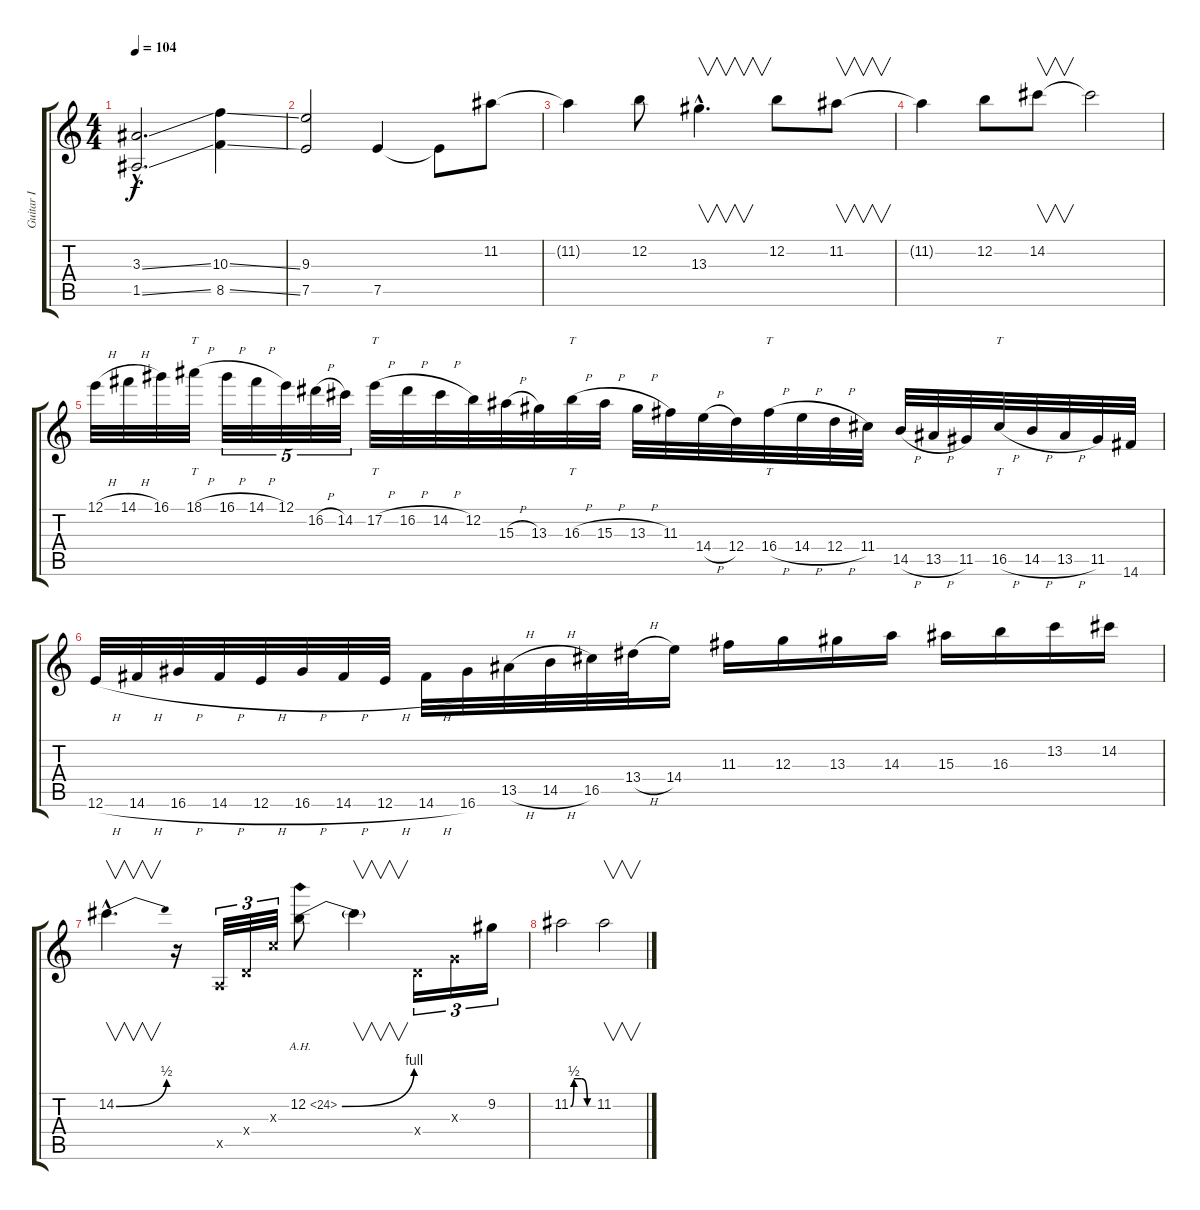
\track ("Guitar I" "Guitar I") {instrument overdrivenguitar}
\staff {score tabs}
\tuning (E4 B3 G3 D3 A2 E2) {hide}
\ts (4 4)
\tempo 104
\clef g2
\ks c
(3.3{ss hac} 1.5{ss hac}).2{d dy f} (10.3{ss} 8.5{ss}).4 |
(9.3 7.5).2 7.5.4 7.5{t}.8 11.2.8 |
11.2{t}.4 12.2.8 13.3{hac}.4{v d} 12.2.8 11.2.8{v} |
11.2{t}.4 12.2.8 14.2.8{v} 14.2{t}.2 |
12.1{h}.32 14.1{h}.32 16.1.32 18.1{h}.32{tt} 16.1{h}.32{tu (5 4)} 14.1{h}.32{tu (5 4)} 12.1.32{tu (5 4)} 16.2{h}.32{tu (5 4)} 14.2.32{tu (5 4)} 17.2{h}.32{tt} 16.2{h}.32 14.2{h}.32 12.2.32 15.3{h}.32 13.3.32 16.3{h}.32{tt} 15.3{h}.32 13.3{h}.32 11.3.32 14.4{h}.32 12.4.32 16.4{h}.32{tt} 14.4{h}.32 12.4{h}.32 11.4.32 14.5{h}.32 13.5{h}.32 11.5.32 16.5{h}.32{tt} 14.5{h}.32 13.5{h}.32 11.5.32 14.6.32 |
12.6{h}.32 14.6{h}.32 16.6{h}.32 14.6{h}.32 12.6{h}.32 16.6{h}.32 14.6{h}.32 12.6{h}.32 14.6{h}.32 16.6.32 13.5{h}.32 14.5{h}.32 16.5.32 13.4{h}.32 14.4.16 11.3.16 12.3.16 13.3.16 14.3.16 15.3.16 16.3.16 13.2.16 14.2.16 |
14.2{be (bend 0 0 60 2) hac}.4{v d} r.16 0.5{x}.32{tu (3 2)} 0.4{x}.32{tu (3 2)} 5.3{x}.32{tu (3 2)} 12.2{be (bend 0 0 60 4) ah 12}.8 12.2{t}.4{v} 0.4{x}.16{tu (3 2)} 0.3{x}.16{tu (3 2)} 9.2.16{tu (3 2)} |
11.2{be (custom 0 0 9 2 15 2 30 2 45 0 60 0)}.2 11.2.2{v}
